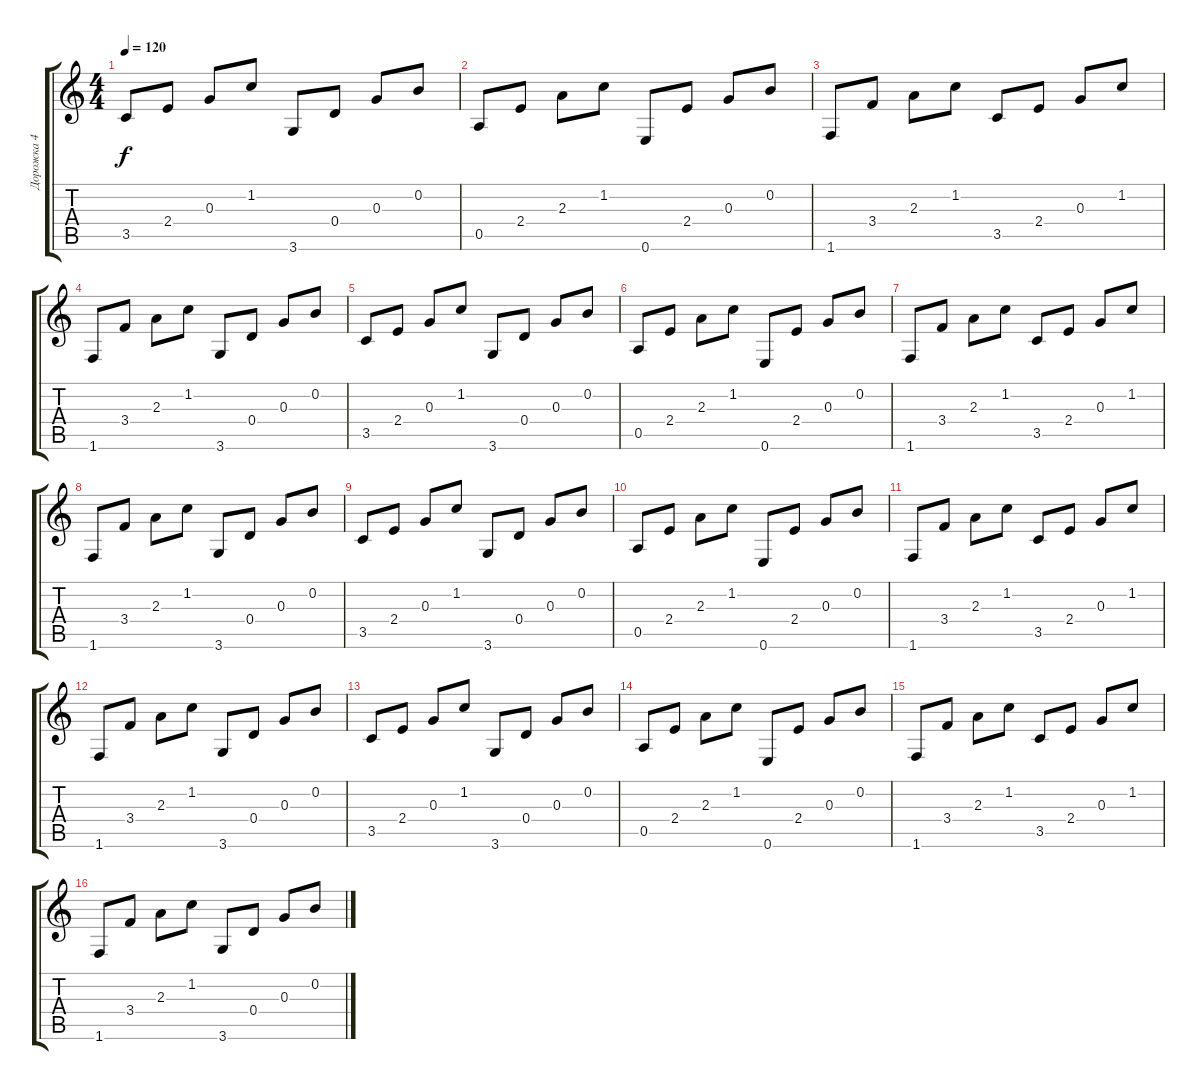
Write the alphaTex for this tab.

\track ("Дорожка 4" "Дорожка 4") {instrument acousticguitarsteel}
\staff {score tabs}
\tuning (E4 B3 G3 D3 A2 E2) {hide}
\ts (4 4)
\tempo 120
\clef g2
\ks c
3.5.8{dy f} 2.4.8 0.3.8 1.2.8 3.6.8 0.4.8 0.3.8 0.2.8 |
0.5.8 2.4.8 2.3.8 1.2.8 0.6.8 2.4.8 0.3.8 0.2.8 |
1.6.8 3.4.8 2.3.8 1.2.8 3.5.8 2.4.8 0.3.8 1.2.8 |
1.6.8 3.4.8 2.3.8 1.2.8 3.6.8 0.4.8 0.3.8 0.2.8 |
3.5.8 2.4.8 0.3.8 1.2.8 3.6.8 0.4.8 0.3.8 0.2.8 |
0.5.8 2.4.8 2.3.8 1.2.8 0.6.8 2.4.8 0.3.8 0.2.8 |
1.6.8 3.4.8 2.3.8 1.2.8 3.5.8 2.4.8 0.3.8 1.2.8 |
1.6.8 3.4.8 2.3.8 1.2.8 3.6.8 0.4.8 0.3.8 0.2.8 |
3.5.8 2.4.8 0.3.8 1.2.8 3.6.8 0.4.8 0.3.8 0.2.8 |
0.5.8 2.4.8 2.3.8 1.2.8 0.6.8 2.4.8 0.3.8 0.2.8 |
1.6.8 3.4.8 2.3.8 1.2.8 3.5.8 2.4.8 0.3.8 1.2.8 |
1.6.8 3.4.8 2.3.8 1.2.8 3.6.8 0.4.8 0.3.8 0.2.8 |
3.5.8 2.4.8 0.3.8 1.2.8 3.6.8 0.4.8 0.3.8 0.2.8 |
0.5.8 2.4.8 2.3.8 1.2.8 0.6.8 2.4.8 0.3.8 0.2.8 |
1.6.8 3.4.8 2.3.8 1.2.8 3.5.8 2.4.8 0.3.8 1.2.8 |
1.6.8 3.4.8 2.3.8 1.2.8 3.6.8 0.4.8 0.3.8 0.2.8
